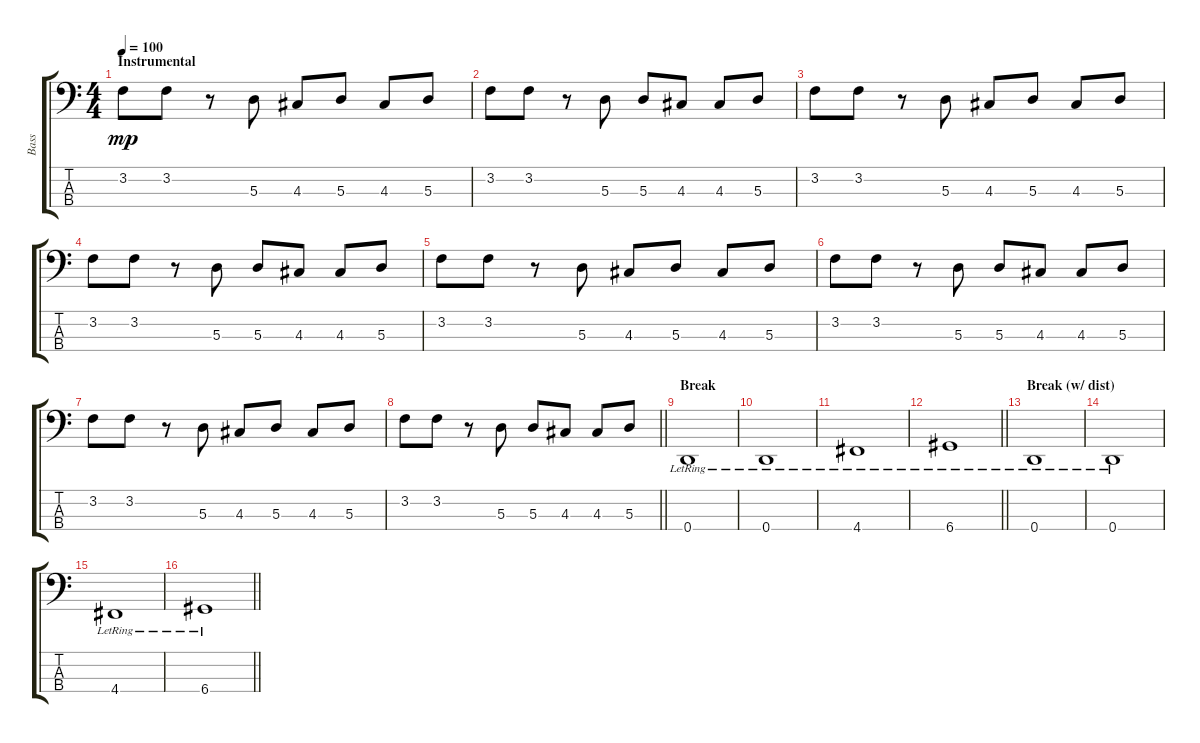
\track ("Bass" "Bass") {instrument electricbassfinger}
\staff {score tabs}
\tuning (G2 D2 A1 D1) {hide}
\ts (4 4)
\section ("" "Instrumental")
\tempo 100
\clef f4
\ks c
3.2.8{dy mp} 3.2.8 r.8 5.3.8 4.3.8 5.3.8 4.3.8 5.3.8 |
3.2.8 3.2.8 r.8 5.3.8 5.3.8 4.3.8 4.3.8 5.3.8 |
3.2.8 3.2.8 r.8 5.3.8 4.3.8 5.3.8 4.3.8 5.3.8 |
3.2.8 3.2.8 r.8 5.3.8 5.3.8 4.3.8 4.3.8 5.3.8 |
3.2.8 3.2.8 r.8 5.3.8 4.3.8 5.3.8 4.3.8 5.3.8 |
3.2.8 3.2.8 r.8 5.3.8 5.3.8 4.3.8 4.3.8 5.3.8 |
3.2.8 3.2.8 r.8 5.3.8 4.3.8 5.3.8 4.3.8 5.3.8 |
\barLineRight lightlight
3.2.8 3.2.8 r.8 5.3.8 5.3.8 4.3.8 4.3.8 5.3.8 |
\section ("" "Break")
0.4{lr}.1 |
0.4{lr}.1 |
4.4{lr}.1 |
\barLineRight lightlight
6.4{lr}.1 |
\section ("" "Break (w/ dist)")
0.4{lr}.1 |
0.4{lr}.1 |
4.4{lr}.1 |
\barLineRight lightlight
6.4{lr}.1
